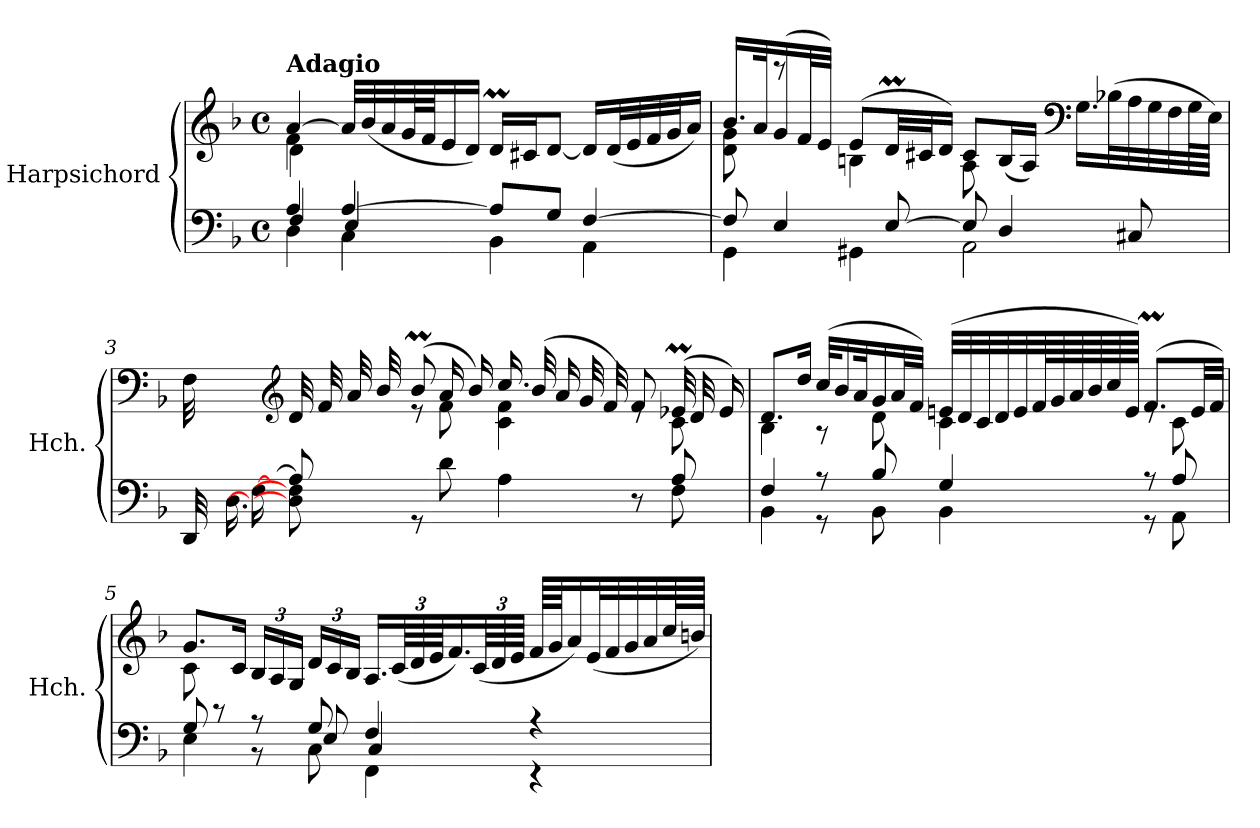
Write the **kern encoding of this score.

**kern	**kern
*part1	*part1
*staff2	*staff1
*I"Harpsichord	*
*I'Hch.	*
*clefF4	*clefG2
*k[b-]	*k[b-]
*M4/4	*M4/4
*met(c)	*met(c)
=1	=1
*^	*^
*	*^	*	*^
!	!	!	!LO:TX:a:B:t=Adagio	!	!
4A/	4D\	4F/	[4a/	4f\	4d\
[4A/	4C\	4E/	32a/LLL]	4ryy	4ryy
.	.	.	(<32b-/	.	.
.	.	.	32a/	.	.
.	.	.	64g/L	.	.
.	.	.	64f/JJ	.	.
.	.	.	16e/	.	.
.	.	.	16d/JJ)	.	.
8A/L]	4BB-\	2ryy	16dM/LL	2ryy	2ryy
.	.	.	16c#X/J	.	.
8G/J	.	.	[8d/J	.	.
[4F/	4AA\	.	16d/LL]	.	.
.	.	.	(<32d/L	.	.
.	.	.	32e/	.	.
.	.	.	32f/	.	.
.	.	.	32g/J	.	.
.	.	.	16a/JJ)	.	.
*	*v	*v	*	*	*
*	*	*	*v	*v
=2	=2	=2	=2
8F/]	4GG\	16.b-/LL	8d\ 8g\
.	.	32a/K	.
4E/	.	(>16g/	8reee
.	.	32f/L	.
.	.	32e/JJJ)	.
.	4GG#X\	(>8e/L	4Bn\
[8E/	.	32dM/LL	.
.	.	32c#X/J	.
.	.	16d/JJ)	.
8E/]	2AA\	8c#/L	8A\
4D/	.	(>16B/L	8ryy
.	.	16A/JJ)	.
*	*	*clefF4	*
.	.	16.G\LL	4ryy
.	.	(>32B-X\L	.
8C#X/	.	32A\	.
.	.	32G\	.
.	.	32F\	.
.	.	64G\L	.
.	.	64E\JJJJ)	.
!!LO:LB:g=z	!!
=3	=3	=3	=3
*	*^	*	*
32ryy	32DD/	16ryy	32F\LLL	4ryy
[32D/	16.D\	.	16.ryy	.
[32F/	.	16F\	.	.
[32A/JJJ	.	.	.	.
*	*	*	*clefG2	*
2..ryy	8A/]	8D\] 8F\]	32d/LLL	.
.	.	.	32f/	.
.	.	.	32a/	.
.	.	.	32b-/JJJ	.
.	8rGG	4ryy	(>8b-M/L	8re
.	8d\	.	16a/L	8f\
.	.	.	16b-/JJ)	.
.	4A\	4ryy	16.cc/LL	4c\ 4f\
.	.	.	(>32b-/K	.
.	.	.	16a/	.
.	.	.	32g/L	.
.	.	.	32f/JJJ)	.
.	8r	8ryy	8f/L	8re
.	8A/	8F\	(>32e-XM/LL	8c\
.	.	.	32d/J	.
.	.	.	16e-/JJ)	.
*	*v	*v	*	*
=4	=4	=4	=4
4F/	4BB-\	8.d/L	4B-\
.	.	16dd/Jk	.
8r	8r	(>32cc/KLL	8r
.	.	16b-/	.
.	.	32a/K	.
8B-/	8BB-\	16g/	8d\
.	.	32a/L	.
.	.	32f/JJJ)	.
4G/	4BB-\	(>32en/LLL	4c\
.	.	32d/	.
.	.	32c/	.
.	.	32d/	.
.	.	32e/	.
.	.	64f/L	.
.	.	64g/	.
.	.	64a/	.
.	.	64b-/	.
.	.	64cc/	.
.	.	64e/JJJJ)	.
8r	8r	(>8.fM/L	8re
8A/	8AA\	.	8c\
.	.	32e/LL	.
.	.	32f/JJJ)	.
!!LO:LB:g=z	!!
=5	=5	=5	=5
*	*^	*	*
8ryy	4E\	8G/	8.g/L	8c\
8r	.	8ryy	.	2..ryy
.	.	.	16c/Jk	.
*	*	*	*Xbrackettup	*
8r	8r	8ryy	24B-/LL	.
.	.	.	24A/	.
.	.	.	24G/JJ	.
8G/	8C\	8E/	24d/LL	.
.	.	.	24c/	.
.	.	.	24B-/JJ	.
4F/	4FF\	4C/	16.A/LL	.
.	.	.	(<96c/LL	.
.	.	.	96d/	.
.	.	.	96e/JJ	.
.	.	.	16.f/)	.
.	.	.	(<96c/LL	.
.	.	.	96d/	.
.	.	.	96e/JJJJ	.
4r	4r	4ryy	64f/LLLL	.
.	.	.	64g/JJ	.
.	.	.	16a/)	.
.	.	.	(<32e/L	.
.	.	.	32f/	.
.	.	.	32g/	.
.	.	.	32a/	.
.	.	.	64cc/L	.
.	.	.	64bn/JJJJ)	.
*v	*v	*v	*	*
*	*v	*v
=	=
*-	*-
